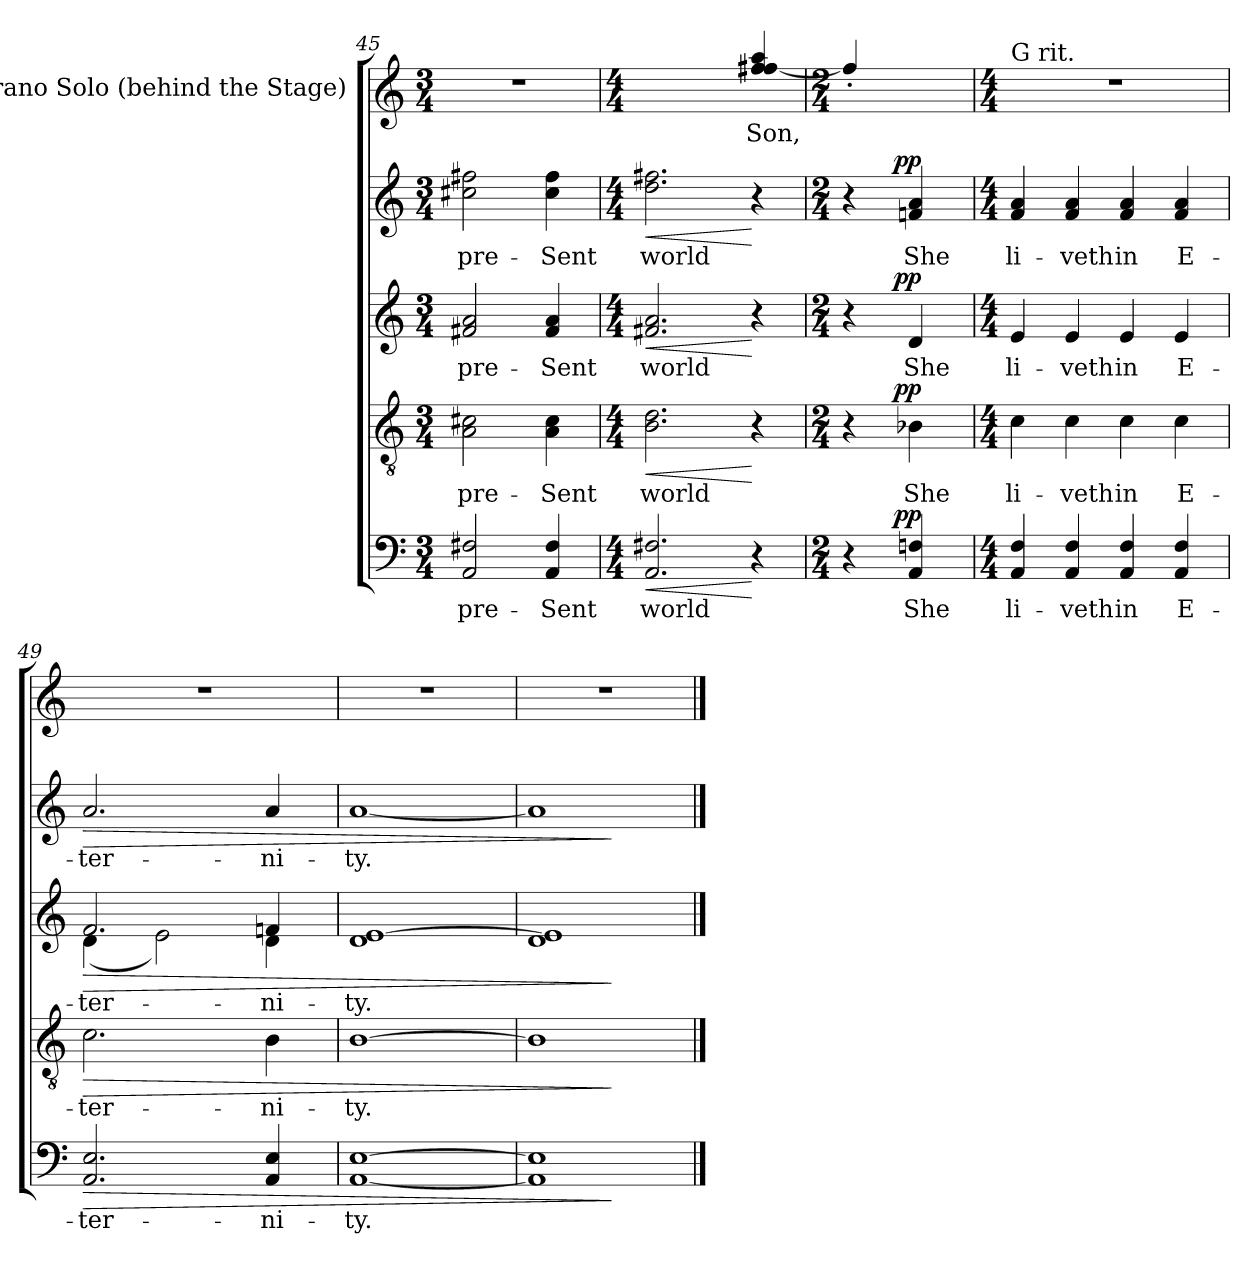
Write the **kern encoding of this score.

**kern	**text	**dynam	**kern	**text	**dynam	**kern	**text	**dynam	**kern	**text	**dynam	**kern	**text
*part5	*part5	*part5	*part4	*part4	*part4	*part3	*part3	*part3	*part2	*part2	*part2	*part1	*part1
*staff5	*staff5	*staff5	*staff4	*staff4	*staff4	*staff3	*staff3	*staff3	*staff2	*staff2	*staff2	*staff1	*staff1
*	*	*	*	*	*	*	*	*	*	*	*	*I"Soprano Solo (behind the Stage)	*
*clefF4	*	*	*clefGv2	*	*	*clefG2	*	*	*clefG2	*	*	*clefG2	*
*k[]	*	*	*k[]	*	*	*k[]	*	*	*k[]	*	*	*k[]	*
*C:	*	*	*C:	*	*	*C:	*	*	*C:	*	*	*C:	*
*M3/4	*	*	*M3/4	*	*	*M3/4	*	*	*M3/4	*	*	*M3/4	*
=45	=45	=45	=45	=45	=45	=45	=45	=45	=45	=45	=45	=45	=45
!	!LO:LY:b	!	!	!LO:LY:b	!	!	!LO:LY:b	!	!	!LO:LY:b	!	!LO:N:vis=1	!
2AA/ 2F#X/	pre-	.	2A\ 2c#X\	pre-	.	2f#X/ 2a/	pre-	.	2cc#X\ 2ff#X\	pre-	.	2.r	.
!	!LO:LY:b	!	!	!LO:LY:b	!	!	!LO:LY:b	!	!	!LO:LY:b	!	!	!
4AA/ 4F#/	-Sent	.	4A\ 4c#\	-Sent	.	4f#/ 4a/	-Sent	.	4cc#\ 4ff#\	-Sent	.	.	.
=46	=46	=46	=46	=46	=46	=46	=46	=46	=46	=46	=46	=46	=46
*M4/4	*	*	*M4/4	*	*	*M4/4	*	*	*M4/4	*	*	*M4/4	*
!	!LO:LY:b	!LO:HP:b	!	!LO:LY:b	!LO:HP:b	!	!LO:LY:b	!LO:HP:b	!	!LO:LY:b	!LO:HP:b	!	!
2.AA/ 2.F#X/	world	<	2.B\ 2.d\	world	<	2.f#X/ 2.a/	world	<	2.dd\ 2.ff#X\	world	<	2.ryy	.
!	!	!	!	!	!	!	!	!	!	!	!	!	!LO:LY:b
4r	.	[	4r	.	[	4r	.	[	4r	.	[	4ff/ [<4ff#X/ 4ff#X/ 4aa/	-Son,
!!LO:LB:g=z
=47	=47	=47	=47	=47	=47	=47	=47	=47	=47	=47	=47	=47	=47
*M2/4	*	*	*M2/4	*	*	*M2/4	*	*	*M2/4	*	*	*M2/4	*
*^	*	*	*^	*	*	*^	*	*	*^	*	*	*	*
4r	8..ryy	.	.	4r	8..ryy	.	.	4r	8..ryy	.	.	4r	8..ryy	.	.	4ff#i'>/]	.
!	!	!	!LO:DY:a	!	!	!	!LO:DY:a	!	!	!	!LO:DY:a	!	!	!	!LO:DY:a	!	!
.	4ryy	.	pp	.	4ryy	.	pp	.	4ryy	.	pp	.	4ryy	.	pp	.	.
!	!	!LO:LY:b	!	!	!	!LO:LY:b	!	!	!	!LO:LY:b	!	!	!	!LO:LY:b	!	!	!
4AA/ 4Fn/	.	She	.	4B-X\	.	She	.	4d/	.	She	.	4fn/ 4a/	.	She	.	4ryy	.
.	32ryy	.	.	.	32ryy	.	.	.	32ryy	.	.	.	32ryy	.	.	.	.
*v	*v	*	*	*	*	*	*	*v	*v	*	*	*v	*v	*	*	*	*
*	*	*	*v	*v	*	*	*	*	*	*	*	*	*	*
=48	=48	=48	=48	=48	=48	=48	=48	=48	=48	=48	=48	=48	=48
*M4/4	*	*	*M4/4	*	*	*M4/4	*	*	*M4/4	*	*	*M4/4	*
*^	*	*	*^	*	*	*^	*	*	*^	*	*	*	*
!	!	!	!	!	!	!	!	!	!	!	!	!	!	!	!	!LO:TX:a:t=G rit.	!
!	!	!LO:LY:b	!	!	!	!LO:LY:b	!	!	!	!LO:LY:b	!	!	!	!LO:LY:b	!	!	!
*v	*v	*	*	*	*	*	*	*v	*v	*	*	*v	*v	*	*	*	*
*	*	*	*v	*v	*	*	*	*	*	*	*	*	*	*
4AA/ 4F/	li-	.	4c\	li-	.	4e/	li-	.	4f/ 4a/	li-	.	1r	.
!	!LO:LY:b	!	!	!LO:LY:b	!	!	!LO:LY:b	!	!	!LO:LY:b	!	!	!
4AA/ 4F/	-veth	.	4c\	-veth	.	4e/	-veth	.	4f/ 4a/	-veth	.	.	.
!	!LO:LY:b	!	!	!LO:LY:b	!	!	!LO:LY:b	!	!	!LO:LY:b	!	!	!
4AA/ 4F/	in	.	4c\	in	.	4e/	in	.	4f/ 4a/	in	.	.	.
!	!LO:LY:b	!	!	!LO:LY:b	!	!	!LO:LY:b	!	!	!LO:LY:b	!	!	!
4AA/ 4F/	E-	.	4c\	E-	.	4e/	E-	.	4f/ 4a/	E-	.	.	.
=49	=49	=49	=49	=49	=49	=49	=49	=49	=49	=49	=49	=49	=49
!	!LO:LY:b	!LO:HP:b	!	!LO:LY:b	!LO:HP:b	!	!LO:LY:b	!LO:HP:b	!	!LO:LY:b	!LO:HP:b	!	!
*	*	*	*	*	*	*^	*	*	*	*	*	*	*
2.AA/ 2.E/	-ter-	>	2.c\	-ter-	>	2.f/	(<4d\	-ter-	>	2.a/	-ter-	>	1r	.
.	.	.	.	.	.	.	2e\)	.	.	.	.	.	.	.
!	!LO:LY:b	!	!	!LO:LY:b	!	!	!	!LO:LY:b	!	!	!LO:LY:b	!	!	!
4AA/ 4E/	-ni-	.	4B\	-ni-	.	4fn/	4d\	-ni-	.	4a/	-ni-	.	.	.
=50	=50	=50	=50	=50	=50	=50	=50	=50	=50	=50	=50	=50	=50	=50
!	!LO:LY:b	!	!	!LO:LY:b	!	!	!	!LO:LY:b	!	!	!LO:LY:b	!	!	!
*	*	*	*	*	*	*v	*v	*	*	*	*	*	*	*
[<1AA [>1E	-ty.	.	[>1B	-ty.	.	1d [<1e	-ty.	.	[<1a	-ty.	.	1r	.
=51	=51	=51	=51	=51	=51	=51	=51	=51	=51	=51	=51	=51	=51
1AA] 1E]	.	.	1B]	.	.	1d 1e]	.	.	1a]	.	.	1r	.
.	.	]	.	.	]	.	.	]	.	.	]	.	.
==	==	==	==	==	==	==	==	==	==	==	==	==	==
*-	*-	*-	*-	*-	*-	*-	*-	*-	*-	*-	*-	*-	*-
